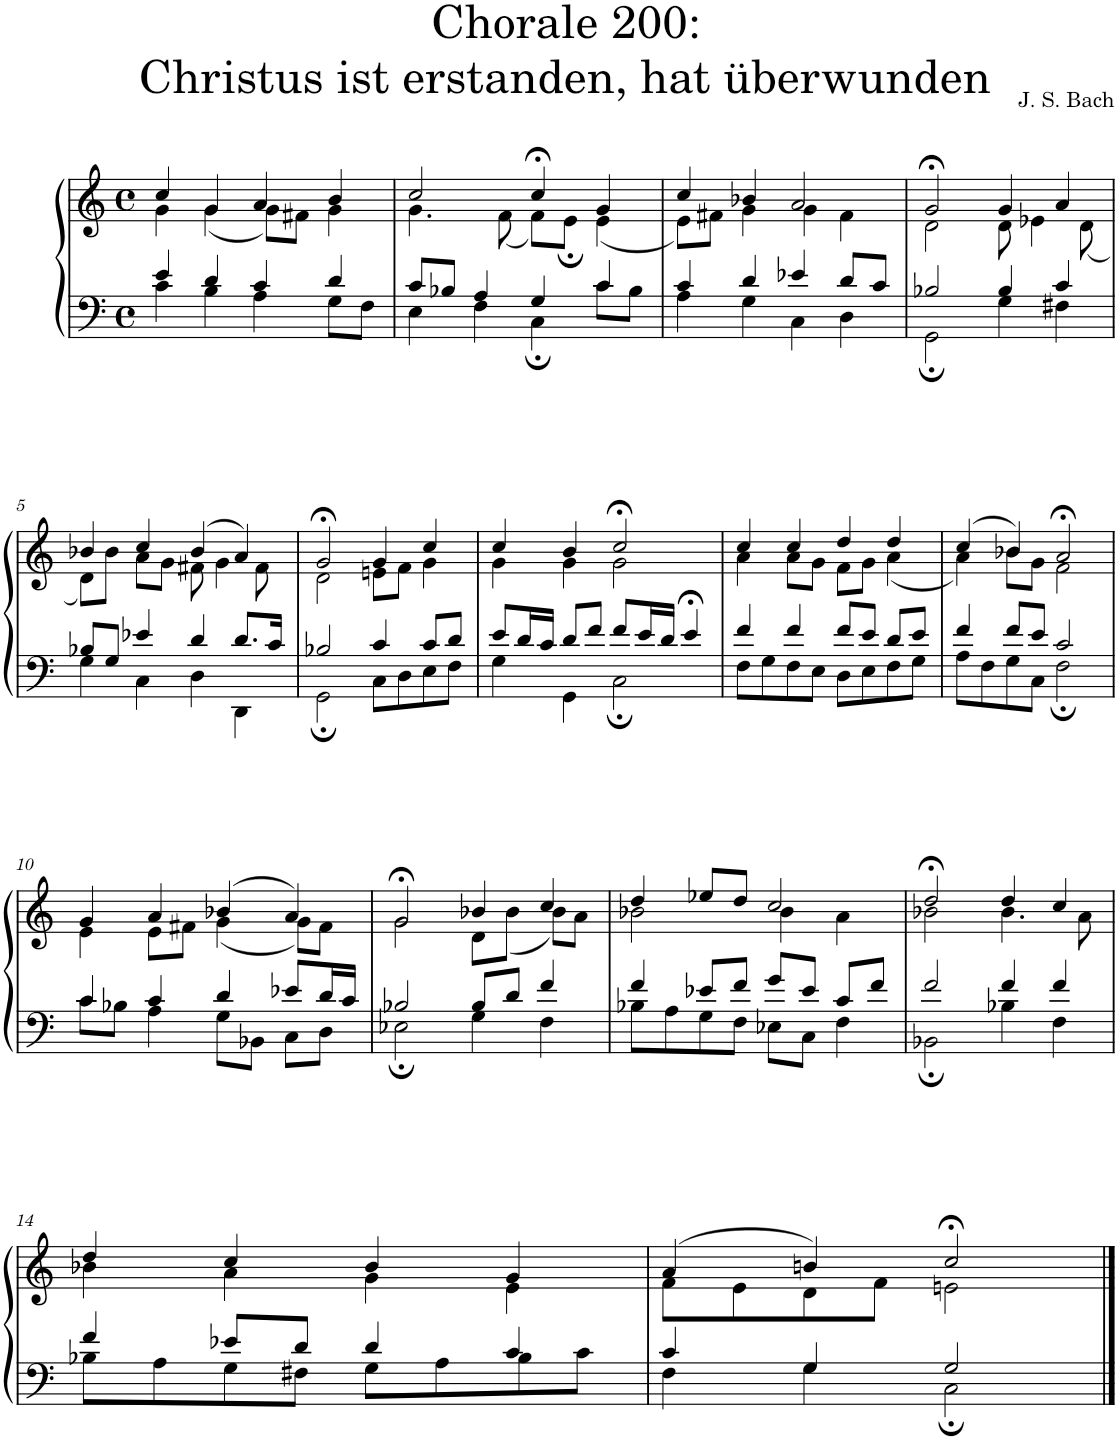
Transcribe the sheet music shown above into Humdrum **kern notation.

**kern	**kern
*part1	*part1
*staff2	*staff1
*I"S,A	*
*clefF4	*clefG2
*k[]	*k[]
*M4/4	*M4/4
*met(c)	*met(c)
=1	=1
*^	*^
4e/	4c\	4cc/	4g\
4d/	4B\	4g/	(<4g\
4c/	4A\	4a/	8g\L)
.	.	.	8f#X\J
4d/	8G\L	4b/	4g\
.	8F\J	.	.
=2	=2	=2	=2
8c/L	4E\	2cc/	4.g\
8B-X/J	.	.	.
4A/	4F\	.	.
.	.	.	(<8f\
4G/	4C;\	4cc;</	8f\L)
.	.	.	8e;\J
4c/	8c\L	4g/	(<4e\
.	8B-\J	.	.
=3	=3	=3	=3
4c/	4A\	4cc/	8e\L)
.	.	.	8f#X\J
4d/	4G\	4b-X/	4g\
4e-X/	4C\	2a/	4g\
8d/L	4D\	.	4f#\
8c/J	.	.	.
=4	=4	=4	=4
2B-X/	2GG;\	2g;</	2d\
4B-/	4G\	4g/	8d\
.	.	.	4e-X\
4c/	4F#X\	4a/	.
.	.	.	(<8d\
!!LO:LB:g=z	!!
=5	=5	=5	=5
8B-X/L	4G\	4b-X/	8d\L)
8G/J	.	.	8b-\J
4e-X/	4C\	4cc/	8a\L
.	.	.	8g\J
4d/	4D\	(>4b-/	8f#X\
.	.	.	4g\
8.d/L	4DD\	4a/)	.
.	.	.	8f#\
16c/Jk	.	.	.
=6	=6	=6	=6
2B-X/	2GG;\	2g;</	2d\
4c/	8C\L	4g/	8en\L
.	8D\	.	8f\J
8c/L	8E\	4cc/	4g\
8d/J	8F\J	.	.
=7	=7	=7	=7
8e/L	4G\	4cc/	4g\
16d/L	.	.	.
16c/JJ	.	.	.
8d/L	4GG\	4b/	4g\
8f/J	.	.	.
8f/L	2C;\	2cc;</	2g\
16e/L	.	.	.
16d/JJ	.	.	.
4e;</	.	.	.
=8	=8	=8	=8
4f/	8F\L	4cc/	4a\
.	8G\	.	.
4f/	8F\	4cc/	8a\L
.	8E\J	.	8g\J
8f/L	8D\L	4dd/	8f\L
8e/J	8E\	.	8g\J
8d/L	8F\	4dd/	(<4a\
8e/J	8G\J	.	.
=9	=9	=9	=9
4f/	8A\L	(>4cc/	4a\)
.	8F\	.	.
8f/L	8G\	4b-X/)	8b-\L
8e/J	8C\J	.	8g\J
2c/	2F;\	2a;</	2f\
!!LO:LB:g=z	!!
=10	=10	=10	=10
4c/	8c\L	4g/	4e\
.	8B-X\J	.	.
4c/	4A\	4a/	8e\L
.	.	.	8f#X\J
4d/	8G\L	(>4b-X/	(<4g\
.	8BB-X\J	.	.
8e-X/L	8C\L	4a/)	8g\L)
16d/L	8D\J	.	8f#\J
16c/JJ	.	.	.
=11	=11	=11	=11
2B-X/	2E-X;\	2g;</	2g\
8B-/L	4G\	4b-X/	8d\L
8d/J	.	.	(<8b-\J
4f/	4F\	4cc/	8b-\L)
.	.	.	8a\J
=12	=12	=12	=12
4f/	8B-X\L	4dd/	2b-X\
.	8A\	.	.
8e-X/L	8G\	8ee-X/L	.
8f/J	8F\J	8dd/J	.
8g/L	8E-X\L	2cc/	4b-\
8e-/J	8C\J	.	.
8c/L	4F\	.	4a\
8f/J	.	.	.
=13	=13	=13	=13
2f/	2BB-X;\	2dd;</	2b-X\
4f/	4B-X\	4dd/	4.b-\
4f/	4F\	4cc/	.
.	.	.	8a\
!!LO:LB:g=z	!!
=14	=14	=14	=14
4f/	8B-X\L	4dd/	4b-X\
.	8A\	.	.
8e-X/L	8G\	4cc/	4a\
8d/J	8F#X\J	.	.
4d/	8G\L	4b-/	4g\
.	8A\	.	.
4c/	8B-\	4g/	4e\
.	8c\J	.	.
=15	=15	=15	=15
4c/	4F\	(>4a/	8f\L
.	.	.	8e\
4G/	4G\	4bn/)	8d\
.	.	.	8f\J
2G/	2C;\	2cc;</	2en\
*v	*v	*	*
*	*v	*v
==	==
*-	*-
